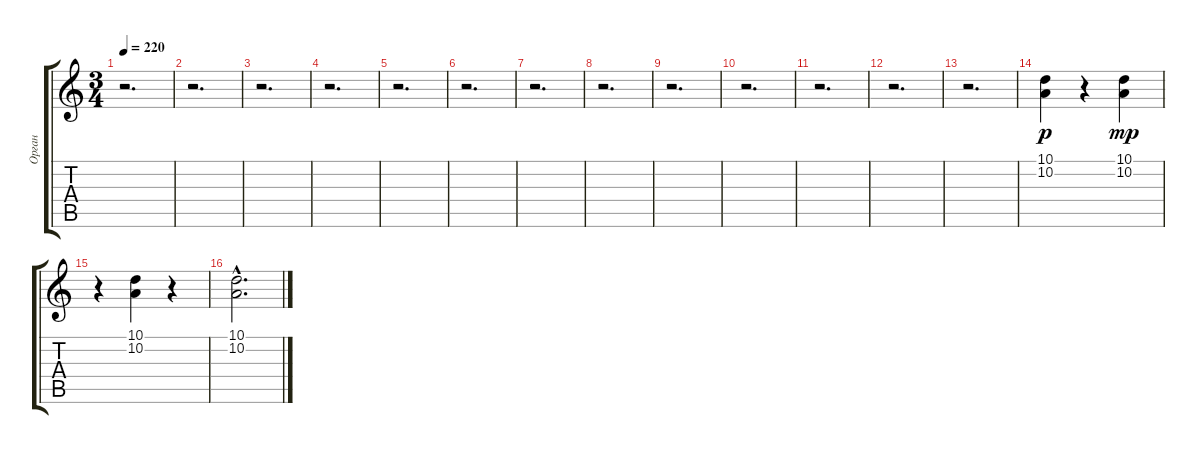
\track ("Орган" "Орган") {instrument rockorgan}
\staff {score tabs}
\tuning (E4 B3 G3 D3 A2 E2) {hide}
\ts (3 4)
\tempo 220
\clef g2
\ks c
r.2{d dy p instrument rockorgan} |
r.2{d} |
r.2{d} |
r.2{d} |
r.2{d} |
r.2{d} |
r.2{d} |
r.2{d} |
r.2{d} |
r.2{d} |
r.2{d} |
r.2{d} |
r.2{d} |
(10.1 10.2).4 r.4 (10.1 10.2).4{dy mp} |
r.4 (10.1 10.2).4 r.4 |
(10.1{hac} 10.2{hac}).2{d}
